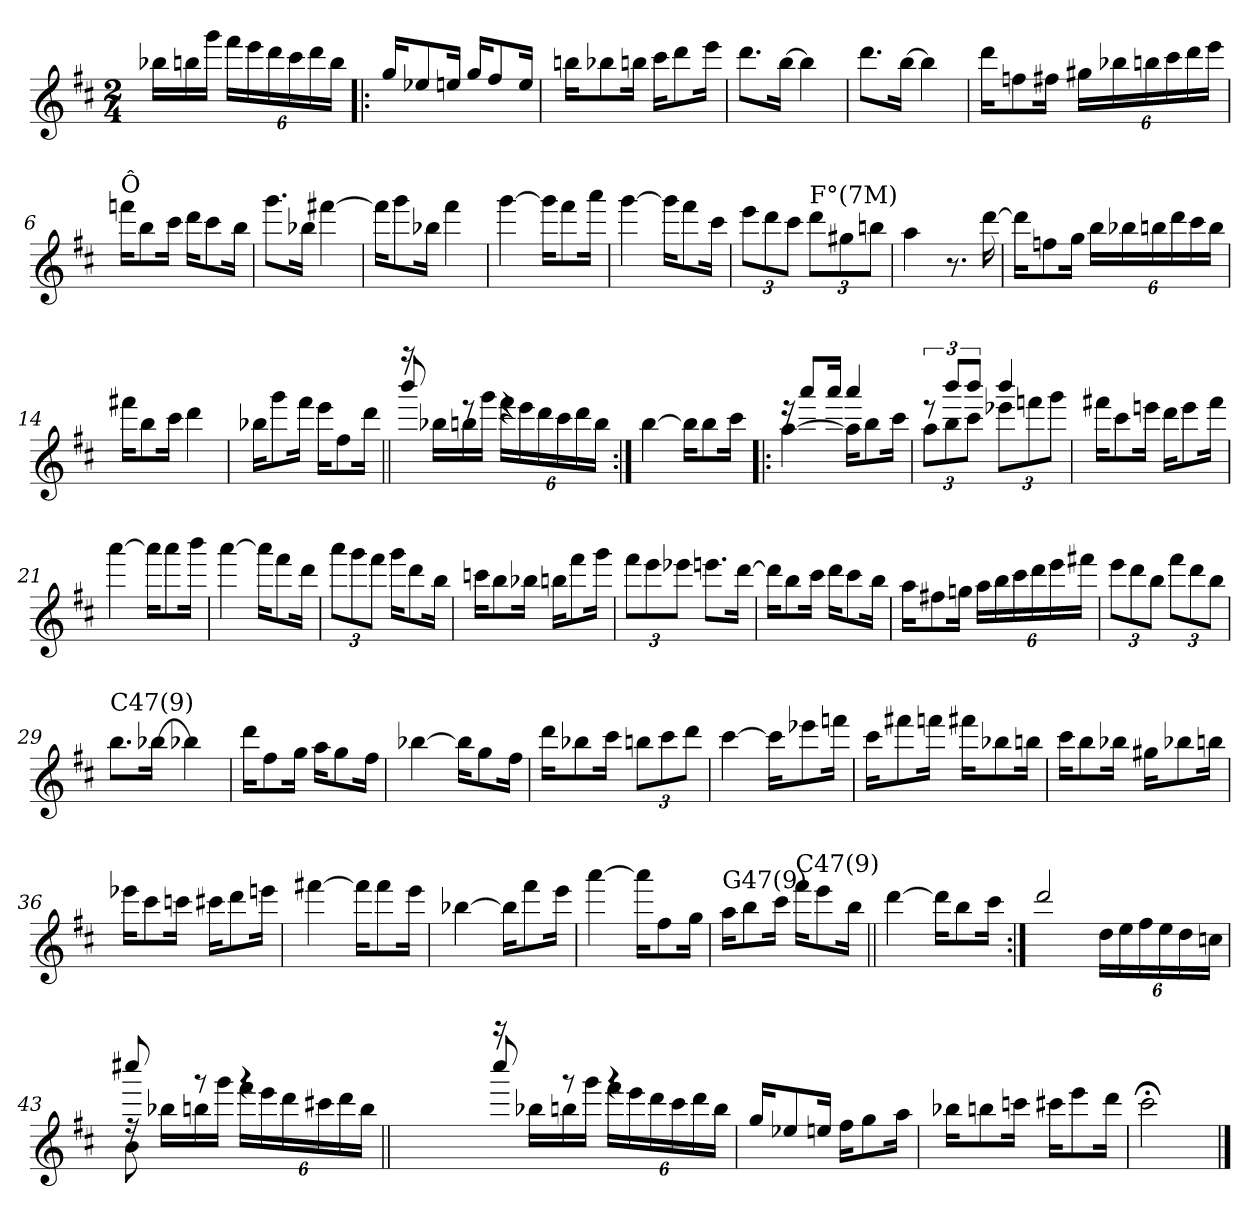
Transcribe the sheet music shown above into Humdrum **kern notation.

**kern
*part1
*staff1
*clefG2
*ITrd4c7
*k[f#]
*e:
*M2/4
=
16ee-X\LL
16een\
16ccc\JJ
24bb\LL
24aa\
24gg\
24ff#\
24gg\
24ee\JJ
=1!|:
16cc/KL
8a-X/
16an/Jk
16cc/KL
8b/
16a/Jk
=2
16een\KL
8ee-X\
16een\Jk
16ff#\KL
8gg\
16aa\Jk
=3
8.gg\L
[16ee\Jk
4een\]
!!LO:LB:g=z
=4
8.gg\L
[16ee\Jk
4ee\]
=5
16gg\KL
8b-X\
16bn\Jk
24cc#X\LL
24ee-X\
24een\
24ff#\
24gg\
24aa\JJ
=6
!LO:TX:a:t=Ô
16bb-X\KL
8ee\
16ff#\Jk
16gg\KL
8ff#\
16ee\Jk
=7
8.ccc\L
16ee-X\Jk
[4bbn\
=8
16bb\KL]
8ccc\
16ee-X\Jk
4bb\
!!LO:LB:g=z
=9
[4ccc\
16ccc\KL]
8bb\
16ddd\Jk
=10
[4ccc\
16ccc\KL]
8bb\
16ff#\Jk
=11
12aa\L
12gg\
12ff#\J
!LO:TX:a:t=F°(7M)
12gg\L
12cc#X\
12een\J
=12
4dd\
8.r
[16gg\
=13
16gg\KL]
8b-X\
16cc\Jk
24ee\LL
24ee-X\
24een\
24gg\
24ff#\
24ee\JJ
!!LO:LB:g=z
=14
16bbn\KL
8ee\
16ff#\Jk
4gg\
=15
16ee-X\KL
8ccc\
16bb\Jk
16aa\KL
8b\
16gg\Jk
=16||
*^
16r	8eee!/
16ee-X\LL	.
16een\	8reee
16ccc\JJ	.
24bb\LL	4reee
24aa\	.
24gg\	.
24ff#\	.
24gg\	.
24ee\JJ	.
*v	*v
=17:|!
[4ee\
16ee\KL]
8ee\
16ff#\Jk
=18!|:
*^
[>4dd\	16rddd
.	8ddd!/L
.	16ddd!/Jk
16dd\KL]	4ddd!/
8ee\	.
16ff#\Jk	.
!!LO:LB:g=z	!!
=19	=19
12dd\L	12reee
12ee\	12eee!/L
12ff#\J	12eee!/J
12aa-X\L	4eee!/
12bb-X\	.
12ccc\J	.
*v	*v
=20
16bbn\KL
8ff#\
16aan\Jk
16gg\KL
8aa\
16bb\Jk
=21
[4ddd\
16ddd\KL]
8ddd\
16eee\Jk
=22
[4ddd\
16ddd\KL]
8bb\
16gg\Jk
=23
12ddd\L
12ccc\
12bb\J
16ccc\KL
8gg\
16ee\Jk
=24
16ffn\KL
8ee\
16ee-X\Jk
16een\KL
8bb\
16ccc\Jk
!!LO:LB:g=z
=25
12bb\L
12aa\
12aa-X\J
8.aan\L
[16gg\Jk
=26
16gg\KL]
8ee\
16ff#\Jk
16gg\KL
8ff#\
16ee\Jk
=27
16dd\KL
8bn\
16ccn\Jk
24dd\LL
24ee\
24ff#\
24gg\
24aa\
24bbn\JJ
=28
12aa\L
12gg\
12ee\J
12bb\L
12gg\
12ee\J
=29
!LO:TX:a:t=C47(9)
8.ee\L
[16ee-X\Jk
4ee-X\]
!!LO:LB:g=z
=30
16gg\KL
8b\
16cc\Jk
16dd\KL
8cc\
16b\Jk
=31
[4ee-X\
16ee-\KL]
8cc\
16b\Jk
=32
16gg\KL
8ee-X\
16ff#\Jk
12een\L
12ff#\
12gg\J
=33
[4ff#\
16ff#\KL]
8aa-X\
16bb-X\Jk
=34
16ff#\KL
8bbn\
16bb-X\Jk
16bbn\KL
8ee-X\
16een\Jk
!!LO:LB:g=z
=35
16ff#\KL
8ee\
16ee-X\Jk
16cc#X\KL
8ee-X\
16een\Jk
=36
16aa-X\KL
8ff#\
16ffn\Jk
16ff#X\KL
8gg\
16aan\Jk
=37
[4bbn\
16bb\KL]
8bb\
16aa\Jk
=38
[4ee-X\
16ee-\KL]
8bb\
16aa\Jk
=39
[4ddd\
16ddd\KL]
8b\
16cc\Jk
!!LO:LB:g=z
=40
!LO:TX:a:t=G47(9)
16dd\KL
8ee\
16ff#\Jk
!LO:TX:a:t=C47(9)
16bb\KL
8aa\
16ee\Jk
=41||
[4gg\
16gg\KL]
8ee\
16ff#\Jk
=42:|!
*^
2gg/	8ryy
.	8ryy
.	24g\LL
.	24a\
.	24b\
.	24a\
.	24g\
.	24fn\JJ
=43	=43
*	*^
16rff	8e\	8fff#X!/
16ee-X\LL	.	.
16een\	4.ryy	8rggg
16ccc\JJ	.	.
24bb\LL	.	4rfff
24aa\	.	.
24gg\	.	.
24ff#X\	.	.
24gg\	.	.
24ee\JJ	.	.
*v	*v	*v
=43X431||
2ryy
!!LO:LB:g=z
=44-
*^
16r	8fff#!/
16ee-X\LL	.
16een\	8rggg
16ccc\JJ	.
24bb\LL	4rfff
24aa\	.
24gg\	.
24ff#\	.
24gg\	.
24ee\JJ	.
*v	*v
=45
16cc/KL
8a-X/
16an/Jk
16b\KL
8cc\
16dd\Jk
=46
16ee-X\KL
8een\
16ffn\Jk
16ff#X\KL
8aa\
16gg\Jk
=47
2ff#;<:\
==
*-
